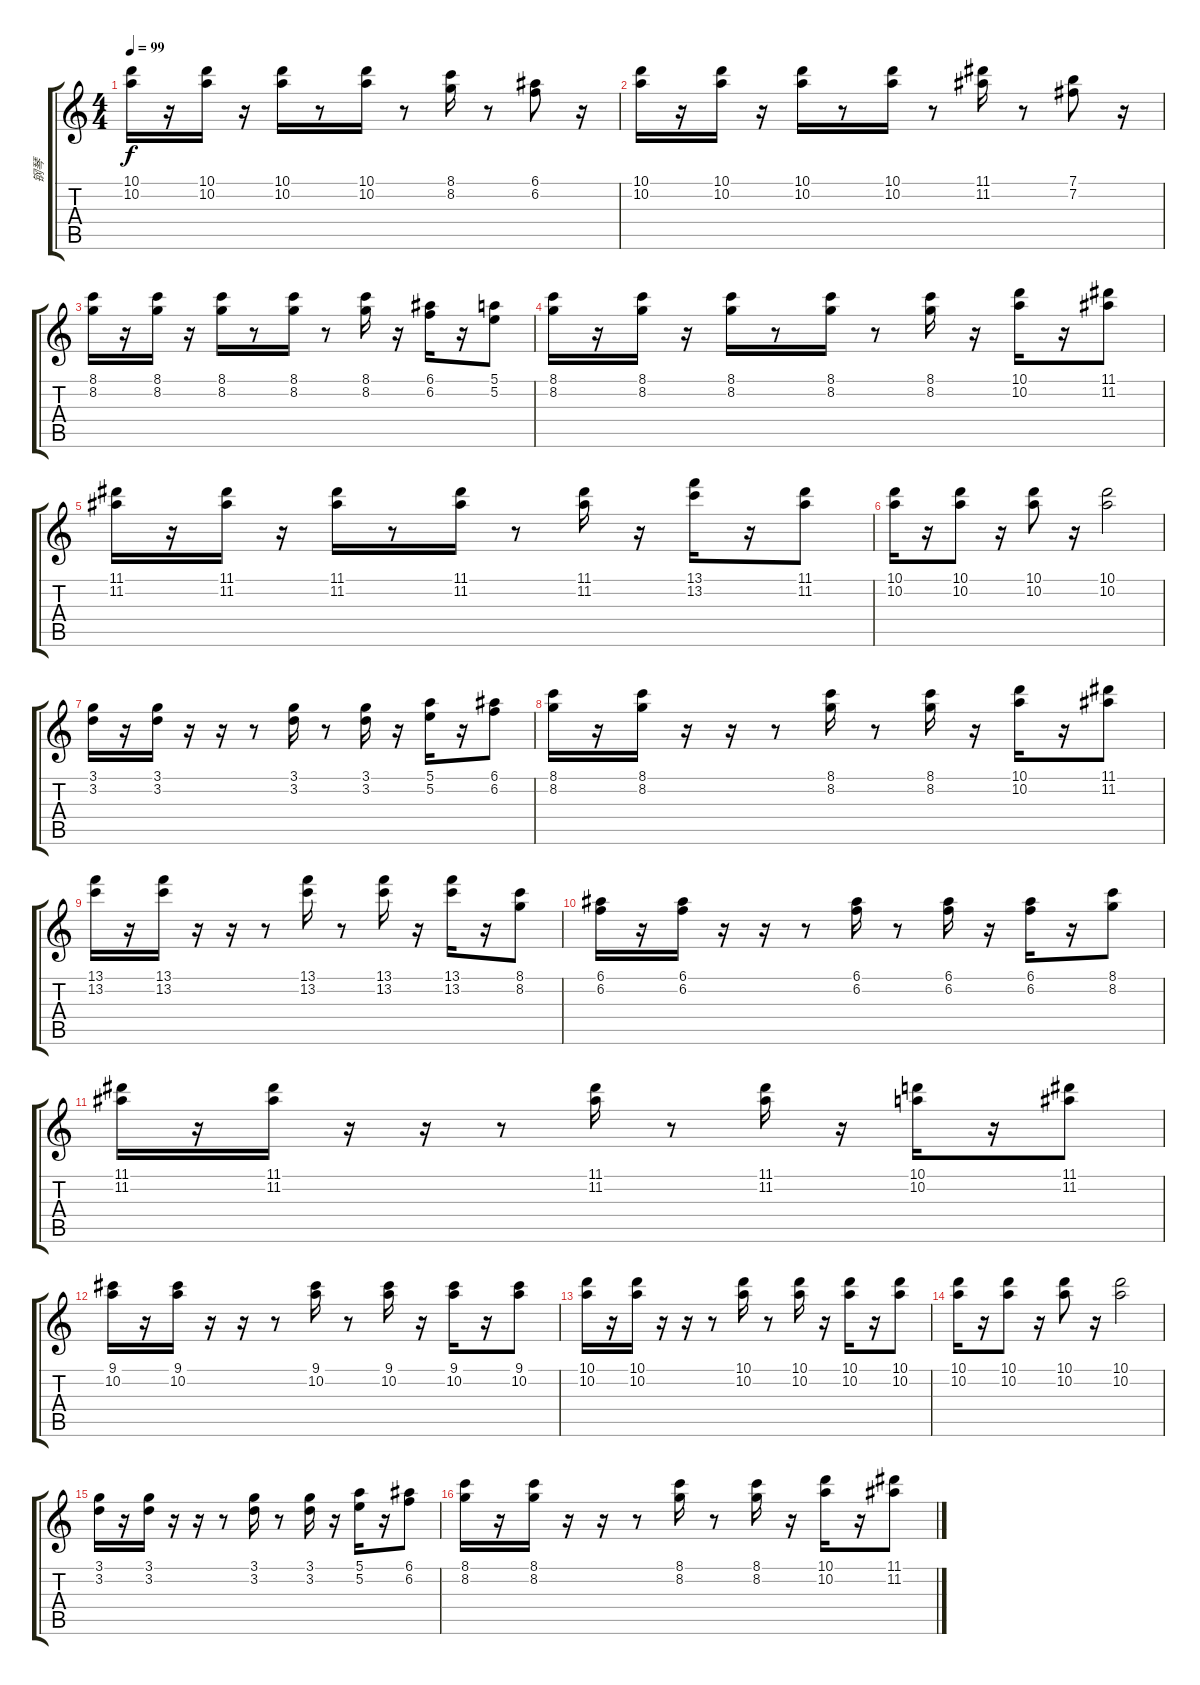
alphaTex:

\track ("钢琴" "钢琴") {instrument acousticguitarsteel}
\staff {score tabs}
\tuning (E4 B3 G3 D3 A2 E2) {hide}
\ts (4 4)
\tempo 99
\clef g2
\ks c
(10.1 10.2).16{dy f} r.16 (10.1 10.2).16 r.16 (10.1 10.2).16 r.8 (10.1 10.2).16 r.8 (8.1 8.2).16 r.8 (6.1 6.2).8 r.16 |
(10.1 10.2).16 r.16 (10.1 10.2).16 r.16 (10.1 10.2).16 r.8 (10.1 10.2).16 r.8 (11.1 11.2).16 r.8 (7.1 7.2).8 r.16 |
(8.1 8.2).16 r.16 (8.1 8.2).16 r.16 (8.1 8.2).16 r.8 (8.1 8.2).16 r.8 (8.1 8.2).16 r.16 (6.1 6.2).16 r.16 (5.1 5.2).8 |
(8.1 8.2).16 r.16 (8.1 8.2).16 r.16 (8.1 8.2).16 r.8 (8.1 8.2).16 r.8 (8.1 8.2).16 r.16 (10.1 10.2).16 r.16 (11.1 11.2).8 |
(11.1 11.2).16 r.16 (11.1 11.2).16 r.16 (11.1 11.2).16 r.8 (11.1 11.2).16 r.8 (11.1 11.2).16 r.16 (13.1 13.2).16 r.16 (11.1 11.2).8 |
(10.1 10.2).16 r.16 (10.1 10.2).8 r.16 (10.1 10.2).8 r.16 (10.1 10.2).2 |
(3.1 3.2).16 r.16 (3.1 3.2).16 r.16 r.16 r.8 (3.1 3.2).16 r.8 (3.1 3.2).16 r.16 (5.1 5.2).16 r.16 (6.1 6.2).8 |
(8.1 8.2).16 r.16 (8.1 8.2).16 r.16 r.16 r.8 (8.1 8.2).16 r.8 (8.1 8.2).16 r.16 (10.1 10.2).16 r.16 (11.1 11.2).8 |
(13.1 13.2).16 r.16 (13.1 13.2).16 r.16 r.16 r.8 (13.1 13.2).16 r.8 (13.1 13.2).16 r.16 (13.1 13.2).16 r.16 (8.1 8.2).8 |
(6.1 6.2).16 r.16 (6.1 6.2).16 r.16 r.16 r.8 (6.1 6.2).16 r.8 (6.1 6.2).16 r.16 (6.1 6.2).16 r.16 (8.1 8.2).8 |
(11.1 11.2).16 r.16 (11.1 11.2).16 r.16 r.16 r.8 (11.1 11.2).16 r.8 (11.1 11.2).16 r.16 (10.1 10.2).16 r.16 (11.1 11.2).8 |
(9.1 10.2).16 r.16 (9.1 10.2).16 r.16 r.16 r.8 (9.1 10.2).16 r.8 (9.1 10.2).16 r.16 (9.1 10.2).16 r.16 (9.1 10.2).8 |
(10.1 10.2).16 r.16 (10.1 10.2).16 r.16 r.16 r.8 (10.1 10.2).16 r.8 (10.1 10.2).16 r.16 (10.1 10.2).16 r.16 (10.1 10.2).8 |
(10.1 10.2).16 r.16 (10.1 10.2).8 r.16 (10.1 10.2).8 r.16 (10.1 10.2).2 |
(3.1 3.2).16 r.16 (3.1 3.2).16 r.16 r.16 r.8 (3.1 3.2).16 r.8 (3.1 3.2).16 r.16 (5.1 5.2).16 r.16 (6.1 6.2).8 |
(8.1 8.2).16 r.16 (8.1 8.2).16 r.16 r.16 r.8 (8.1 8.2).16 r.8 (8.1 8.2).16 r.16 (10.1 10.2).16 r.16 (11.1 11.2).8
